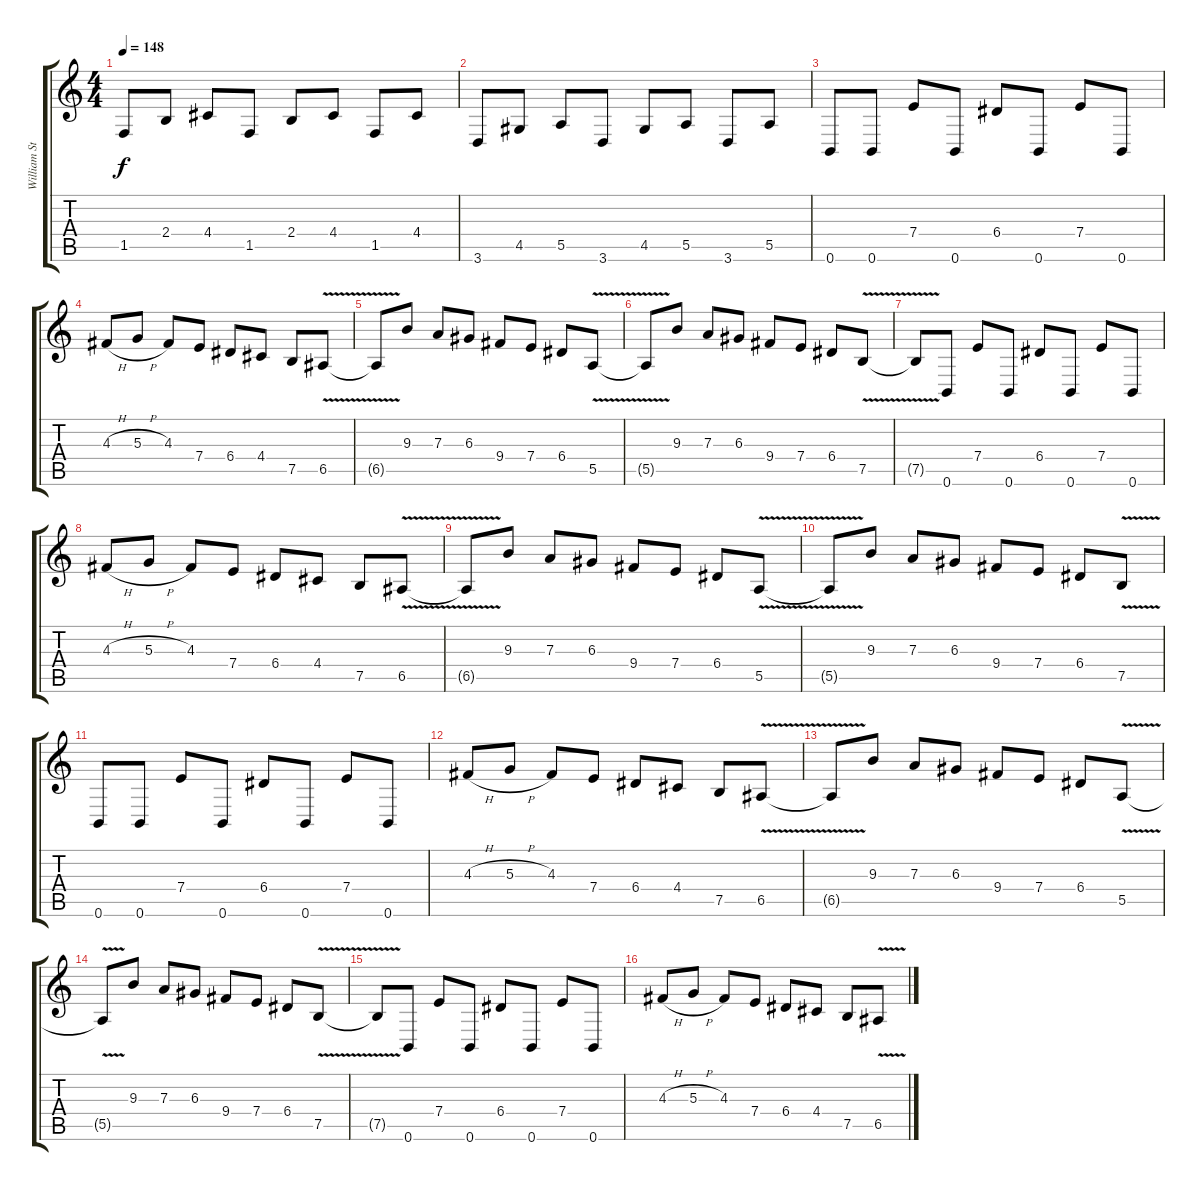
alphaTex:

\track ("William Steer" "William St") {instrument overdrivenguitar}
\staff {score tabs}
\tuning (B3 Gb3 D3 A2 E2 B1) {hide}
\ts (4 4)
\tempo 148
\clef g2
\ks c
1.5.8{dy f} 2.4.8 4.4.8 1.5.8 2.4.8 4.4.8 1.5.8 4.4.8 |
3.6.8 4.5.8 5.5.8 3.6.8 4.5.8 5.5.8 3.6.8 5.5.8 |
0.6.8 0.6.8 7.4.8 0.6.8 6.4.8 0.6.8 7.4.8 0.6.8 |
4.3{h}.8 5.3{h}.8 4.3.8 7.4.8 6.4.8 4.4.8 7.5.8 6.5{v}.8 |
6.5{v t}.8 9.3.8 7.3.8 6.3.8 9.4.8 7.4.8 6.4.8 5.5{v}.8 |
5.5{v t}.8 9.3.8 7.3.8 6.3.8 9.4.8 7.4.8 6.4.8 7.5{v}.8 |
7.5{v t}.8 0.6.8 7.4.8 0.6.8 6.4.8 0.6.8 7.4.8 0.6.8 |
4.3{h}.8 5.3{h}.8 4.3.8 7.4.8 6.4.8 4.4.8 7.5.8 6.5{v}.8 |
6.5{v t}.8 9.3.8 7.3.8 6.3.8 9.4.8 7.4.8 6.4.8 5.5{v}.8 |
5.5{v t}.8 9.3.8 7.3.8 6.3.8 9.4.8 7.4.8 6.4.8 7.5{v}.8 |
0.6.8 0.6.8 7.4.8 0.6.8 6.4.8 0.6.8 7.4.8 0.6.8 |
4.3{h}.8 5.3{h}.8 4.3.8 7.4.8 6.4.8 4.4.8 7.5.8 6.5{v}.8 |
6.5{v t}.8 9.3.8 7.3.8 6.3.8 9.4.8 7.4.8 6.4.8 5.5{v}.8 |
5.5{v t}.8 9.3.8 7.3.8 6.3.8 9.4.8 7.4.8 6.4.8 7.5{v}.8 |
7.5{v t}.8 0.6.8 7.4.8 0.6.8 6.4.8 0.6.8 7.4.8 0.6.8 |
4.3{h}.8 5.3{h}.8 4.3.8 7.4.8 6.4.8 4.4.8 7.5.8 6.5{v}.8
